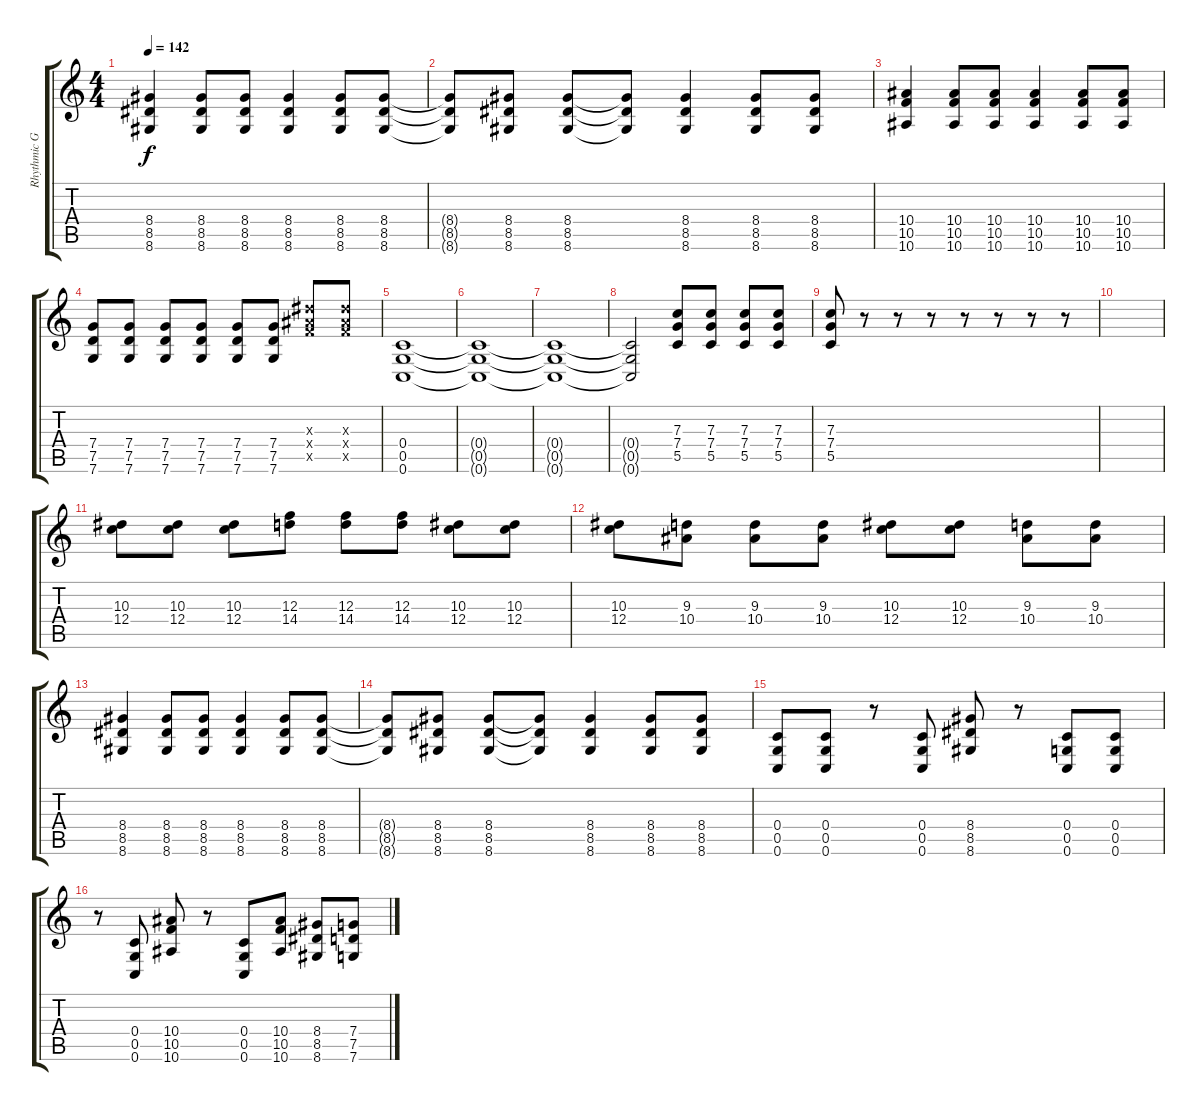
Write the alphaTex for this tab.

\track ("Rhythmic Guitar" "Rhythmic G") {instrument distortionguitar}
\staff {score tabs}
\tuning (D4 A3 F3 C3 G2 C2) {hide}
\ts (4 4)
\tempo 142
\clef g2
\ks c
(8.4 8.5 8.6).4{dy f} (8.4 8.5 8.6).8 (8.4 8.5 8.6).8 (8.4 8.5 8.6).4 (8.4 8.5 8.6).8 (8.4 8.5 8.6).8 |
(8.4{t} 8.5{t} 8.6{t}).8 (8.4 8.5 8.6).8 (8.4 8.5 8.6).8 (8.4{t} 8.5{t} 8.6{t}).8 (8.4 8.5 8.6).4 (8.4 8.5 8.6).8 (8.4 8.5 8.6).8 |
(10.4 10.5 10.6).4 (10.4 10.5 10.6).8 (10.4 10.5 10.6).8 (10.4 10.5 10.6).4 (10.4 10.5 10.6).8 (10.4 10.5 10.6).8 |
(7.4 7.5 7.6).8 (7.4 7.5 7.6).8 (7.4 7.5 7.6).8 (7.4 7.5 7.6).8 (7.4 7.5 7.6).8 (7.4 7.5 7.6).8 (10.3{x} 10.4{x} 10.5{x}).8 (10.3{x} 10.4{x} 10.5{x}).8 |
(0.4 0.5 0.6).1 |
(0.4{t} 0.5{t} 0.6{t}).1 |
(0.4{t} 0.5{t} 0.6{t}).1 |
(0.4{t} 0.5{t} 0.6{t}).2 (7.3 7.4 5.5).8 (7.3 7.4 5.5).8 (7.3 7.4 5.5).8 (7.3 7.4 5.5).8 |
(7.3 7.4 5.5).8 r.8 r.8 r.8 r.8 r.8 r.8 r.8 |
|
(10.3 12.4).8 (10.3 12.4).8 (10.3 12.4).8 (12.3 14.4).8 (12.3 14.4).8 (12.3 14.4).8 (10.3 12.4).8 (10.3 12.4).8 |
(10.3 12.4).8 (9.3 10.4).8 (9.3 10.4).8 (9.3 10.4).8 (10.3 12.4).8 (10.3 12.4).8 (9.3 10.4).8 (9.3 10.4).8 |
(8.4 8.5 8.6).4 (8.4 8.5 8.6).8 (8.4 8.5 8.6).8 (8.4 8.5 8.6).4 (8.4 8.5 8.6).8 (8.4 8.5 8.6).8 |
(8.4{t} 8.5{t} 8.6{t}).8 (8.4 8.5 8.6).8 (8.4 8.5 8.6).8 (8.4{t} 8.5{t} 8.6{t}).8 (8.4 8.5 8.6).4 (8.4 8.5 8.6).8 (8.4 8.5 8.6).8 |
(0.4 0.5 0.6).8 (0.4 0.5 0.6).8 r.8 (0.4 0.5 0.6).8 (8.4 8.5 8.6).8 r.8 (0.4 0.5 0.6).8 (0.4 0.5 0.6).8 |
r.8 (0.4 0.5 0.6).8 (10.4 10.5 10.6).8 r.8 (0.4 0.5 0.6).8 (10.4 10.5 10.6).8 (8.4 8.5 8.6).8 (7.4 7.5 7.6).8
